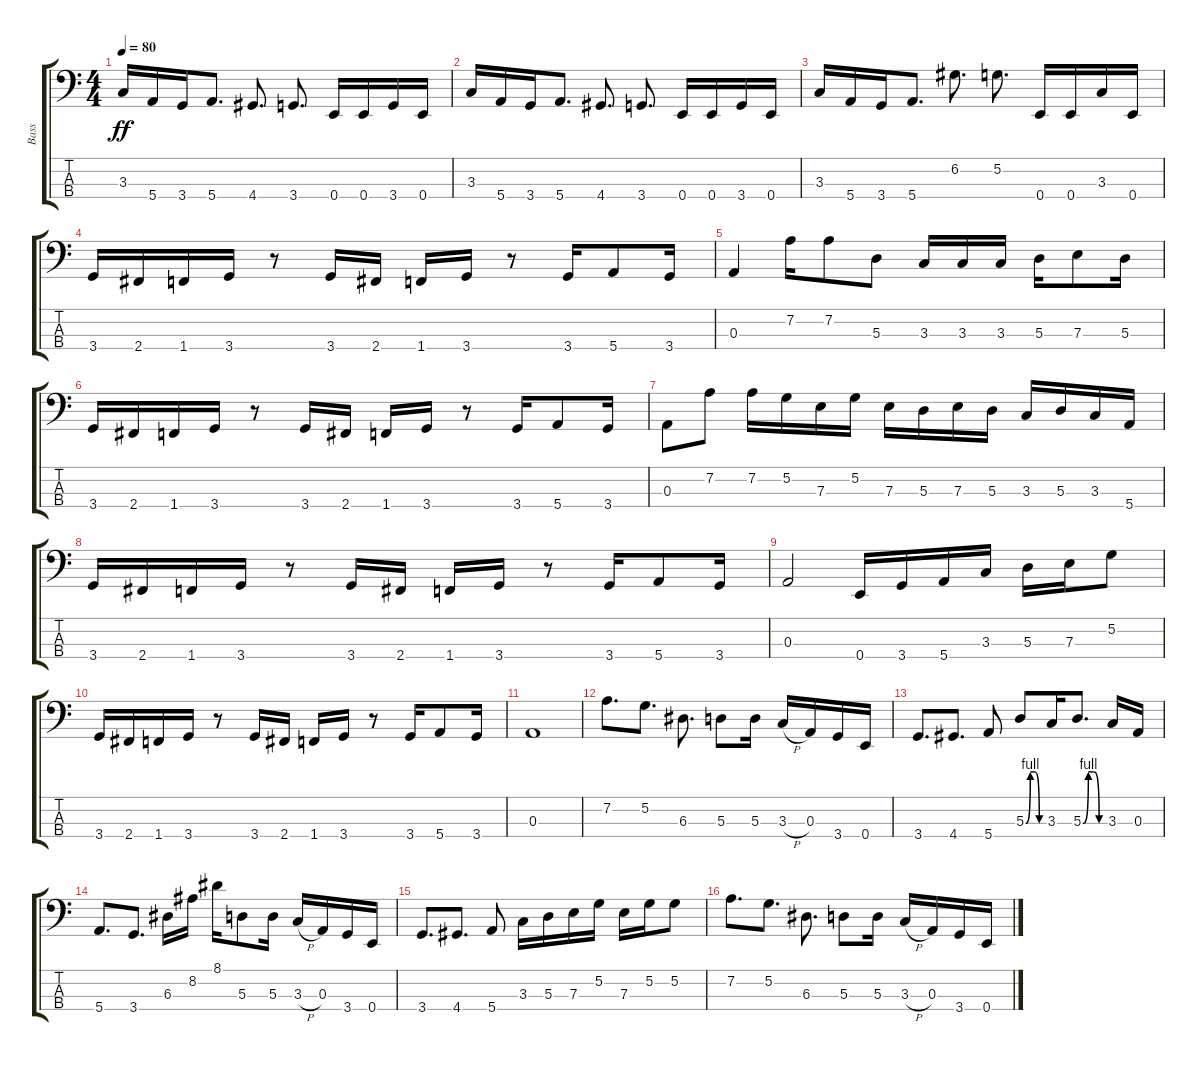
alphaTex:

\track ("Bass" "Bass") {instrument electricbasspick}
\staff {score tabs}
\tuning (G2 D2 A1 E1) {hide}
\ts (4 4)
\tempo 80
\clef f4
\ks c
3.3.16{dy ff} 5.4.16 3.4.16 5.4.8{d} 4.4.8{d} 3.4.8{d} 0.4.16 0.4.16 3.4.16 0.4.16 |
3.3.16 5.4.16 3.4.16 5.4.8{d} 4.4.8{d} 3.4.8{d} 0.4.16 0.4.16 3.4.16 0.4.16 |
3.3.16 5.4.16 3.4.16 5.4.8{d} 6.2.8{d} 5.2.8{d} 0.4.16 0.4.16 3.3.16 0.4.16 |
3.4.16 2.4.16 1.4.16 3.4.16 r.8 3.4.16 2.4.16 1.4.16 3.4.16 r.8 3.4.16 5.4.8 3.4.16 |
0.3.4 7.2.16 7.2.8 5.3.8 3.3.16 3.3.16 3.3.16 5.3.16 7.3.8 5.3.16 |
3.4.16 2.4.16 1.4.16 3.4.16 r.8 3.4.16 2.4.16 1.4.16 3.4.16 r.8 3.4.16 5.4.8 3.4.16 |
0.3.8 7.2.8 7.2.16 5.2.16 7.3.16 5.2.16 7.3.16 5.3.16 7.3.16 5.3.16 3.3.16 5.3.16 3.3.16 5.4.16 |
3.4.16 2.4.16 1.4.16 3.4.16 r.8 3.4.16 2.4.16 1.4.16 3.4.16 r.8 3.4.16 5.4.8 3.4.16 |
0.3.2 0.4.16 3.4.16 5.4.16 3.3.16 5.3.16 7.3.16 5.2.8 |
3.4.16 2.4.16 1.4.16 3.4.16 r.8 3.4.16 2.4.16 1.4.16 3.4.16 r.8 3.4.16 5.4.8 3.4.16 |
0.3.1 |
7.2.8{d} 5.2.8{d} 6.3.8{d} 5.3.8 5.3.16 3.3{h}.16 0.3.16 3.4.16 0.4.16 |
3.4.8{d} 4.4.8{d} 5.4.8 5.3{be (custom 0 0 15 4 30 4 45 0 60 0)}.8 3.3.16 5.3{be (custom 0 0 15 4 30 4 45 0 60 0)}.8{d} 3.3.16 0.3.16 |
5.4.8{d} 3.4.8{d} 6.3.16 8.2.16 8.1.16 5.3.8 5.3.16 3.3{h}.16 0.3.16 3.4.16 0.4.16 |
3.4.8{d} 4.4.8{d} 5.4.8 3.3.16 5.3.16 7.3.16 5.2.16 7.3.16 5.2.16 5.2.8 |
7.2.8{d} 5.2.8{d} 6.3.8{d} 5.3.8 5.3.16 3.3{h}.16 0.3.16 3.4.16 0.4.16
